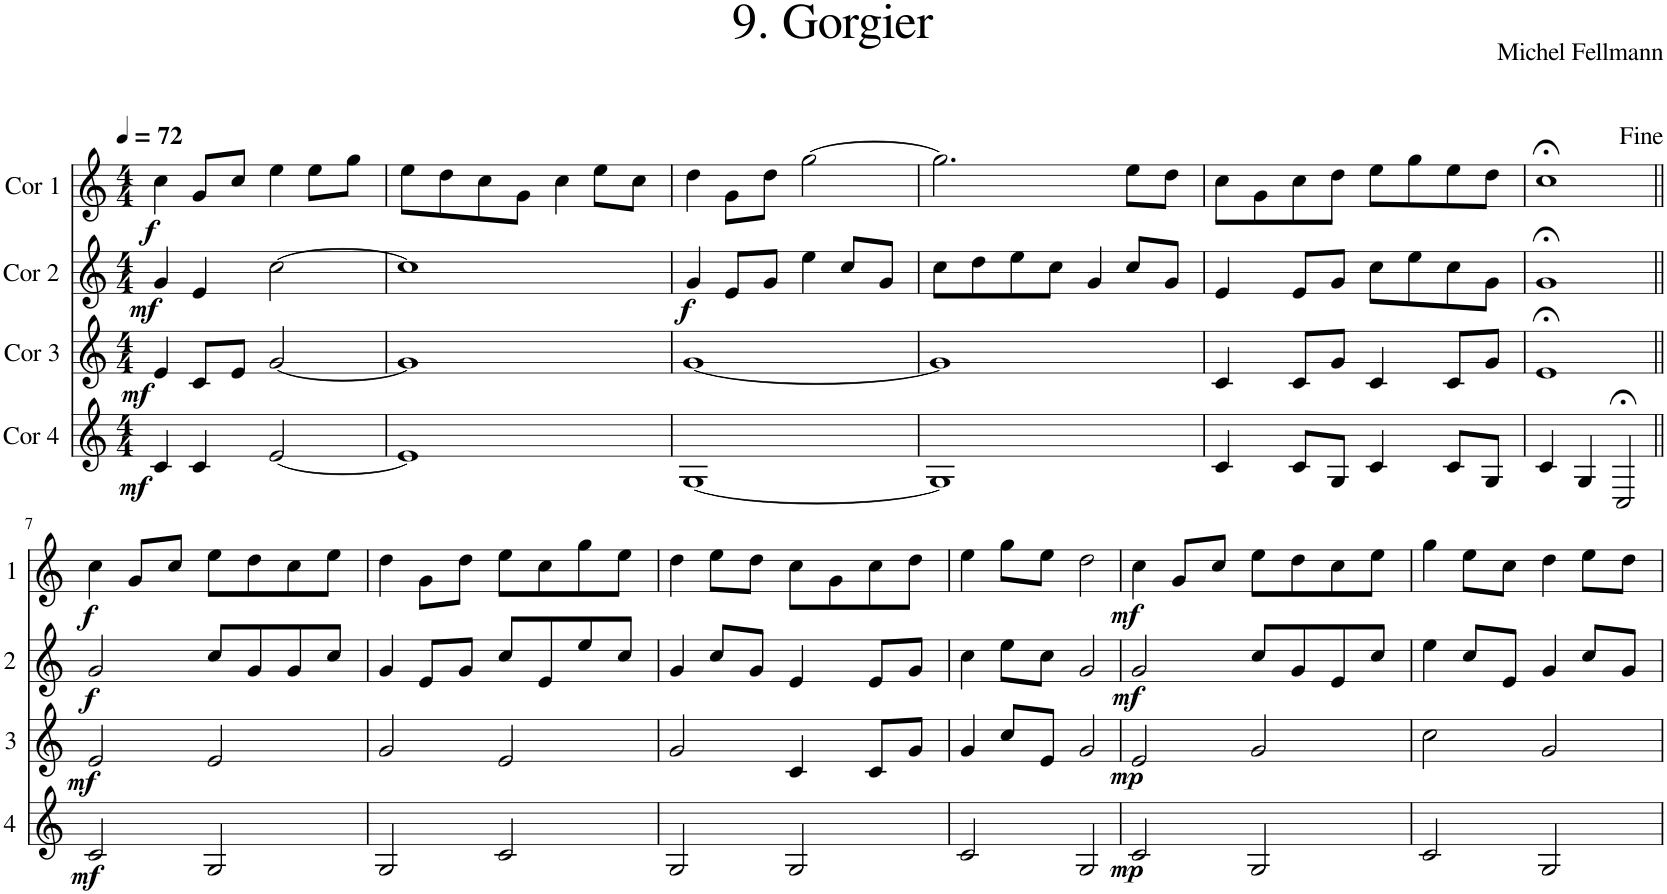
**kern	**dynam	**kern	**dynam	**kern	**dynam	**kern	**dynam
*part4	*part4	*part3	*part3	*part2	*part2	*part1	*part1
*staff4	*staff4	*staff3	*staff3	*staff2	*staff2	*staff1	*staff1
*I"Cor 4	*	*I"Cor 3	*	*I"Cor 2	*	*I"Cor 1	*
*clefG2	*	*clefG2	*	*clefG2	*	*clefG2	*
*Trd4c7	*	*Trd4c7	*	*Trd4c7	*	*Trd4c7	*
*k[]	*	*k[]	*	*k[]	*	*k[]	*
*M4/4	*	*M4/4	*	*M4/4	*	*M4/4	*
*MM72	*	*MM72	*	*MM72	*	*MM72	*
=1	=1	=1	=1	=1	=1	=1	=1
!	!LO:DY:b	!	!LO:DY:b	!	!LO:DY:b	!	!LO:DY:b
4c/	mf	4e/	mf	4g/	mf	4cc\	f
4c/	.	8c/L	.	4e/	.	8g/L	.
.	.	8e/J	.	.	.	8cc/J	.
[2e/	.	[2g/	.	[2cc\	.	4ee\	.
.	.	.	.	.	.	8ee\L	.
.	.	.	.	.	.	8gg\J	.
=2	=2	=2	=2	=2	=2	=2	=2
1e]	.	1g]	.	1cc]	.	8ee\L	.
.	.	.	.	.	.	8dd\	.
.	.	.	.	.	.	8cc\	.
.	.	.	.	.	.	8g\J	.
.	.	.	.	.	.	4cc\	.
.	.	.	.	.	.	8ee\L	.
.	.	.	.	.	.	8cc\J	.
=3	=3	=3	=3	=3	=3	=3	=3
!	!	!	!	!	!LO:DY:b	!	!
[1G	.	[1g	.	4g/	f	4dd\	.
.	.	.	.	8e/L	.	8g\L	.
.	.	.	.	8g/J	.	8dd\J	.
.	.	.	.	4ee\	.	[2gg\	.
.	.	.	.	8cc/L	.	.	.
.	.	.	.	8g/J	.	.	.
=4	=4	=4	=4	=4	=4	=4	=4
1G]	.	1g]	.	8cc\L	.	2.gg\]	.
.	.	.	.	8dd\	.	.	.
.	.	.	.	8ee\	.	.	.
.	.	.	.	8cc\J	.	.	.
.	.	.	.	4g/	.	.	.
.	.	.	.	8cc/L	.	8ee\L	.
.	.	.	.	8g/J	.	8dd\J	.
=5	=5	=5	=5	=5	=5	=5	=5
4c/	.	4c/	.	4e/	.	8cc\L	.
.	.	.	.	.	.	8g\	.
8c/L	.	8c/L	.	8e/L	.	8cc\	.
8G/J	.	8g/J	.	8g/J	.	8dd\J	.
4c/	.	4c/	.	8cc\L	.	8ee\L	.
.	.	.	.	8ee\	.	8gg\	.
8c/L	.	8c/L	.	8cc\	.	8ee\	.
8G/J	.	8g/J	.	8g\J	.	8dd\J	.
=6	=6	=6	=6	=6	=6	=6	=6
4c/	.	1e;<	.	1g;<	.	1cc;<	.
4G/	.	.	.	.	.	.	.
2C;</	.	.	.	.	.	.	.
!!LO:LB:g=z
=7||	=7||	=7||	=7||	=7||	=7||	=7||	=7||
!	!LO:DY:b	!	!LO:DY:b	!	!LO:DY:b	!	!LO:DY:b
2c/	mf	2e/	mf	2g/	f	4cc\	f
.	.	.	.	.	.	8g/L	.
.	.	.	.	.	.	8cc/J	.
2G/	.	2e/	.	8cc/L	.	8ee\L	.
.	.	.	.	8g/	.	8dd\	.
.	.	.	.	8g/	.	8cc\	.
.	.	.	.	8cc/J	.	8ee\J	.
=8	=8	=8	=8	=8	=8	=8	=8
2G/	.	2g/	.	4g/	.	4dd\	.
.	.	.	.	8e/L	.	8g\L	.
.	.	.	.	8g/J	.	8dd\J	.
2c/	.	2e/	.	8cc/L	.	8ee\L	.
.	.	.	.	8e/	.	8cc\	.
.	.	.	.	8ee/	.	8gg\	.
.	.	.	.	8cc/J	.	8ee\J	.
=9	=9	=9	=9	=9	=9	=9	=9
2G/	.	2g/	.	4g/	.	4dd\	.
.	.	.	.	8cc/L	.	8ee\L	.
.	.	.	.	8g/J	.	8dd\J	.
2G/	.	4c/	.	4e/	.	8cc\L	.
.	.	.	.	.	.	8g\	.
.	.	8c/L	.	8e/L	.	8cc\	.
.	.	8g/J	.	8g/J	.	8dd\J	.
=10	=10	=10	=10	=10	=10	=10	=10
2c/	.	4g/	.	4cc\	.	4ee\	.
.	.	8cc/L	.	8ee\L	.	8gg\L	.
.	.	8e/J	.	8cc\J	.	8ee\J	.
2G/	.	2g/	.	2g/	.	2dd\	.
=11	=11	=11	=11	=11	=11	=11	=11
!	!LO:DY:b	!	!LO:DY:b	!	!LO:DY:b	!	!LO:DY:b
2c/	mp	2e/	mp	2g/	mf	4cc\	mf
.	.	.	.	.	.	8g/L	.
.	.	.	.	.	.	8cc/J	.
2G/	.	2g/	.	8cc/L	.	8ee\L	.
.	.	.	.	8g/	.	8dd\	.
.	.	.	.	8e/	.	8cc\	.
.	.	.	.	8cc/J	.	8ee\J	.
=12	=12	=12	=12	=12	=12	=12	=12
2c/	.	2cc\	.	4ee\	.	4gg\	.
.	.	.	.	8cc/L	.	8ee\L	.
.	.	.	.	8e/J	.	8cc\J	.
2G/	.	2g/	.	4g/	.	4dd\	.
.	.	.	.	8cc/L	.	8ee\L	.
.	.	.	.	8g/J	.	8dd\J	.
=	=	=	=	=	=	=	=
*-	*-	*-	*-	*-	*-	*-	*-
